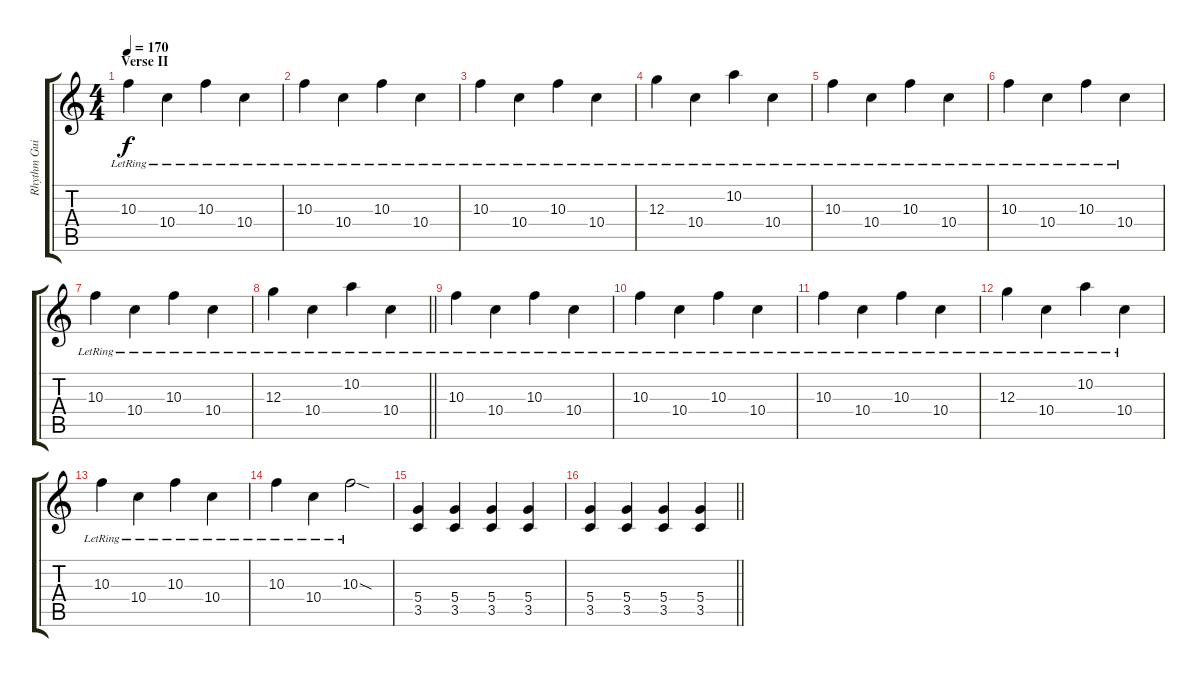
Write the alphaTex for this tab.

\track ("Rhythm Guitar" "Rhythm Gui") {instrument electricguitarjazz}
\staff {score tabs}
\tuning (E4 B3 G3 D3 A2 E2) {hide}
\ts (4 4)
\section ("" "Verse II")
\tempo 170
\clef g2
\ks c
10.3{lr}.4{dy f instrument electricguitarjazz} 10.4{lr}.4 10.3{lr}.4 10.4{lr}.4 |
10.3{lr}.4 10.4{lr}.4 10.3{lr}.4 10.4{lr}.4 |
10.3{lr}.4 10.4{lr}.4 10.3{lr}.4 10.4{lr}.4 |
12.3{lr}.4 10.4{lr}.4 10.2{lr}.4 10.4{lr}.4 |
10.3{lr}.4 10.4{lr}.4 10.3{lr}.4 10.4{lr}.4 |
10.3{lr}.4 10.4{lr}.4 10.3{lr}.4 10.4{lr}.4 |
10.3{lr}.4 10.4{lr}.4 10.3{lr}.4 10.4{lr}.4 |
\barLineRight lightlight
12.3{lr}.4 10.4{lr}.4 10.2{lr}.4 10.4{lr}.4 |
10.3{lr}.4 10.4{lr}.4 10.3{lr}.4 10.4{lr}.4 |
10.3{lr}.4 10.4{lr}.4 10.3{lr}.4 10.4{lr}.4 |
10.3{lr}.4 10.4{lr}.4 10.3{lr}.4 10.4{lr}.4 |
12.3{lr}.4 10.4{lr}.4 10.2{lr}.4 10.4{lr}.4 |
10.3{lr}.4 10.4{lr}.4 10.3{lr}.4 10.4{lr}.4 |
10.3{lr}.4 10.4{lr}.4 10.3{sod lr}.2 |
(5.4 3.5).4{instrument overdrivenguitar} (5.4 3.5).4 (5.4 3.5).4 (5.4 3.5).4 |
\barLineRight lightlight
(5.4 3.5).4 (5.4 3.5).4 (5.4 3.5).4 (5.4 3.5).4
